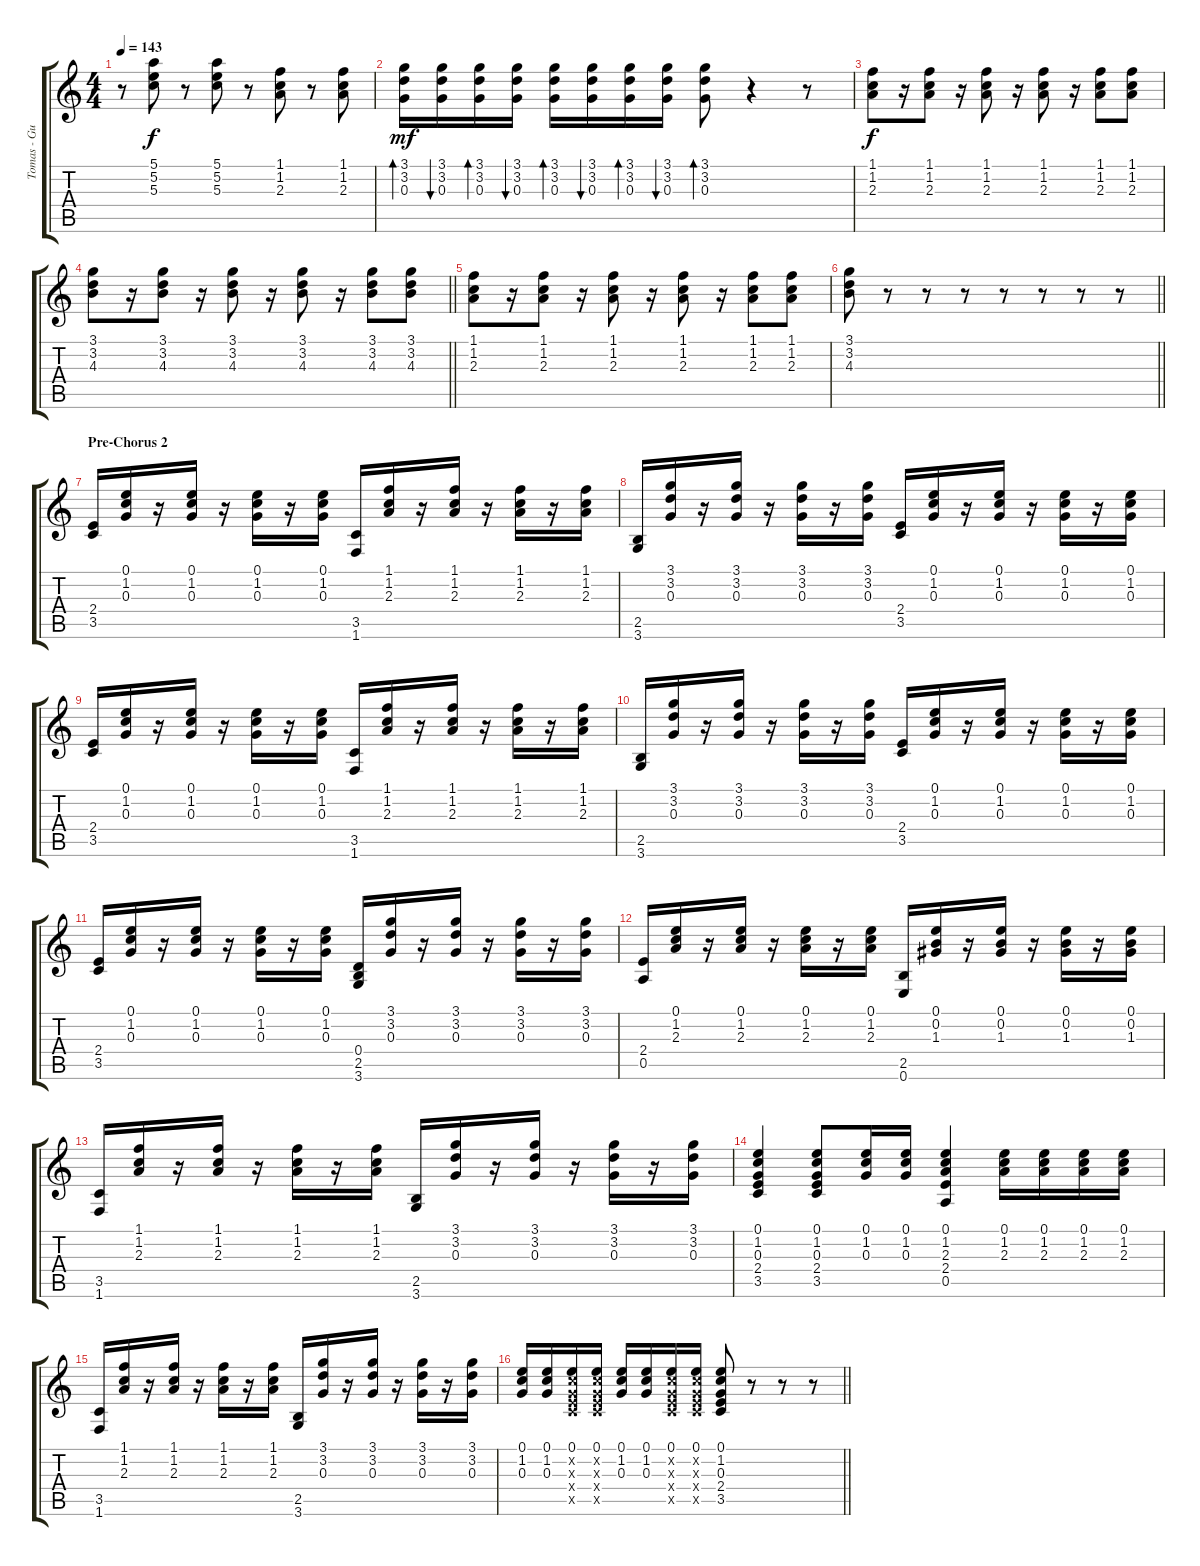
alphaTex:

\track ("Tomas - Guitar" "Tomas - Gu") {instrument electricguitarclean}
\staff {score tabs}
\tuning (E4 B3 G3 D3 A2 E2) {hide}
\ts (4 4)
\tempo 143
\clef g2
\ks c
r.8{dy f} (5.1 5.2 5.3).8 r.8 (5.1 5.2 5.3).8 r.8 (1.1 1.2 2.3).8 r.8 (1.1 1.2 2.3).8 |
(3.1 3.2 0.3).16{bd 120 dy mf} (3.1 3.2 0.3).16{bu 120} (3.1 3.2 0.3).16{bd 120} (3.1 3.2 0.3).16{bu 120} (3.1 3.2 0.3).16{bd 120} (3.1 3.2 0.3).16{bu 120} (3.1 3.2 0.3).16{bd 120} (3.1 3.2 0.3).16{bu 120} (3.1 3.2 0.3).8{bd 120} r.4 r.8 |
(1.1 1.2 2.3).8{dy f instrument electricguitarclean} r.16 (1.1 1.2 2.3).8 r.16 (1.1 1.2 2.3).8 r.16 (1.1 1.2 2.3).8 r.16 (1.1 1.2 2.3).8 (1.1 1.2 2.3).8 |
\barLineRight lightlight
(3.1 3.2 4.3).8 r.16 (3.1 3.2 4.3).8 r.16 (3.1 3.2 4.3).8 r.16 (3.1 3.2 4.3).8 r.16 (3.1 3.2 4.3).8 (3.1 3.2 4.3).8 |
(1.1 1.2 2.3).8 r.16 (1.1 1.2 2.3).8 r.16 (1.1 1.2 2.3).8 r.16 (1.1 1.2 2.3).8 r.16 (1.1 1.2 2.3).8 (1.1 1.2 2.3).8 |
\barLineRight lightlight
(3.1 3.2 4.3).8 r.8 r.8 r.8 r.8 r.8 r.8 r.8 |
\section ("" "Pre-Chorus 2")
(2.4 3.5).16 (0.1 1.2 0.3).16 r.16 (0.1 1.2 0.3).16 r.16 (0.1 1.2 0.3).16 r.16 (0.1 1.2 0.3).16 (3.5 1.6).16 (1.1 1.2 2.3).16 r.16 (1.1 1.2 2.3).16 r.16 (1.1 1.2 2.3).16 r.16 (1.1 1.2 2.3).16 |
(2.5 3.6).16 (3.1 3.2 0.3).16 r.16 (3.1 3.2 0.3).16 r.16 (3.1 3.2 0.3).16 r.16 (3.1 3.2 0.3).16 (2.4 3.5).16 (0.1 1.2 0.3).16 r.16 (0.1 1.2 0.3).16 r.16 (0.1 1.2 0.3).16 r.16 (0.1 1.2 0.3).16 |
(2.4 3.5).16 (0.1 1.2 0.3).16 r.16 (0.1 1.2 0.3).16 r.16 (0.1 1.2 0.3).16 r.16 (0.1 1.2 0.3).16 (3.5 1.6).16 (1.1 1.2 2.3).16 r.16 (1.1 1.2 2.3).16 r.16 (1.1 1.2 2.3).16 r.16 (1.1 1.2 2.3).16 |
(2.5 3.6).16 (3.1 3.2 0.3).16 r.16 (3.1 3.2 0.3).16 r.16 (3.1 3.2 0.3).16 r.16 (3.1 3.2 0.3).16 (2.4 3.5).16 (0.1 1.2 0.3).16 r.16 (0.1 1.2 0.3).16 r.16 (0.1 1.2 0.3).16 r.16 (0.1 1.2 0.3).16 |
(2.4 3.5).16 (0.1 1.2 0.3).16 r.16 (0.1 1.2 0.3).16 r.16 (0.1 1.2 0.3).16 r.16 (0.1 1.2 0.3).16 (0.4 2.5 3.6).16 (3.1 3.2 0.3).16 r.16 (3.1 3.2 0.3).16 r.16 (3.1 3.2 0.3).16 r.16 (3.1 3.2 0.3).16 |
(2.4 0.5).16 (0.1 1.2 2.3).16 r.16 (0.1 1.2 2.3).16 r.16 (0.1 1.2 2.3).16 r.16 (0.1 1.2 2.3).16 (2.5 0.6).16 (0.1 0.2 1.3).16 r.16 (0.1 0.2 1.3).16 r.16 (0.1 0.2 1.3).16 r.16 (0.1 0.2 1.3).16 |
(3.5 1.6).16 (1.1 1.2 2.3).16 r.16 (1.1 1.2 2.3).16 r.16 (1.1 1.2 2.3).16 r.16 (1.1 1.2 2.3).16 (2.5 3.6).16 (3.1 3.2 0.3).16 r.16 (3.1 3.2 0.3).16 r.16 (3.1 3.2 0.3).16 r.16 (3.1 3.2 0.3).16 |
(0.1 1.2 0.3 2.4 3.5).4 (0.1 1.2 0.3 2.4 3.5).8 (0.1 1.2 0.3).16 (0.1 1.2 0.3).16 (0.1 1.2 2.3 2.4 0.5).4 (0.1 1.2 2.3).16 (0.1 1.2 2.3).16 (0.1 1.2 2.3).16 (0.1 1.2 2.3).16 |
(3.5 1.6).16 (1.1 1.2 2.3).16 r.16 (1.1 1.2 2.3).16 r.16 (1.1 1.2 2.3).16 r.16 (1.1 1.2 2.3).16 (2.5 3.6).16 (3.1 3.2 0.3).16 r.16 (3.1 3.2 0.3).16 r.16 (3.1 3.2 0.3).16 r.16 (3.1 3.2 0.3).16 |
\barLineRight lightlight
(0.1 1.2 0.3).16 (0.1 1.2 0.3).16 (0.1 1.2{x} 0.3{x} 2.4{x} 3.5{x}).16 (0.1 1.2{x} 0.3{x} 2.4{x} 3.5{x}).16 (0.1 1.2 0.3).16 (0.1 1.2 0.3).16 (0.1 1.2{x} 0.3{x} 2.4{x} 3.5{x}).16 (0.1 1.2{x} 0.3{x} 2.4{x} 3.5{x}).16 (0.1 1.2 0.3 2.4 3.5).8 r.8 r.8 r.8
